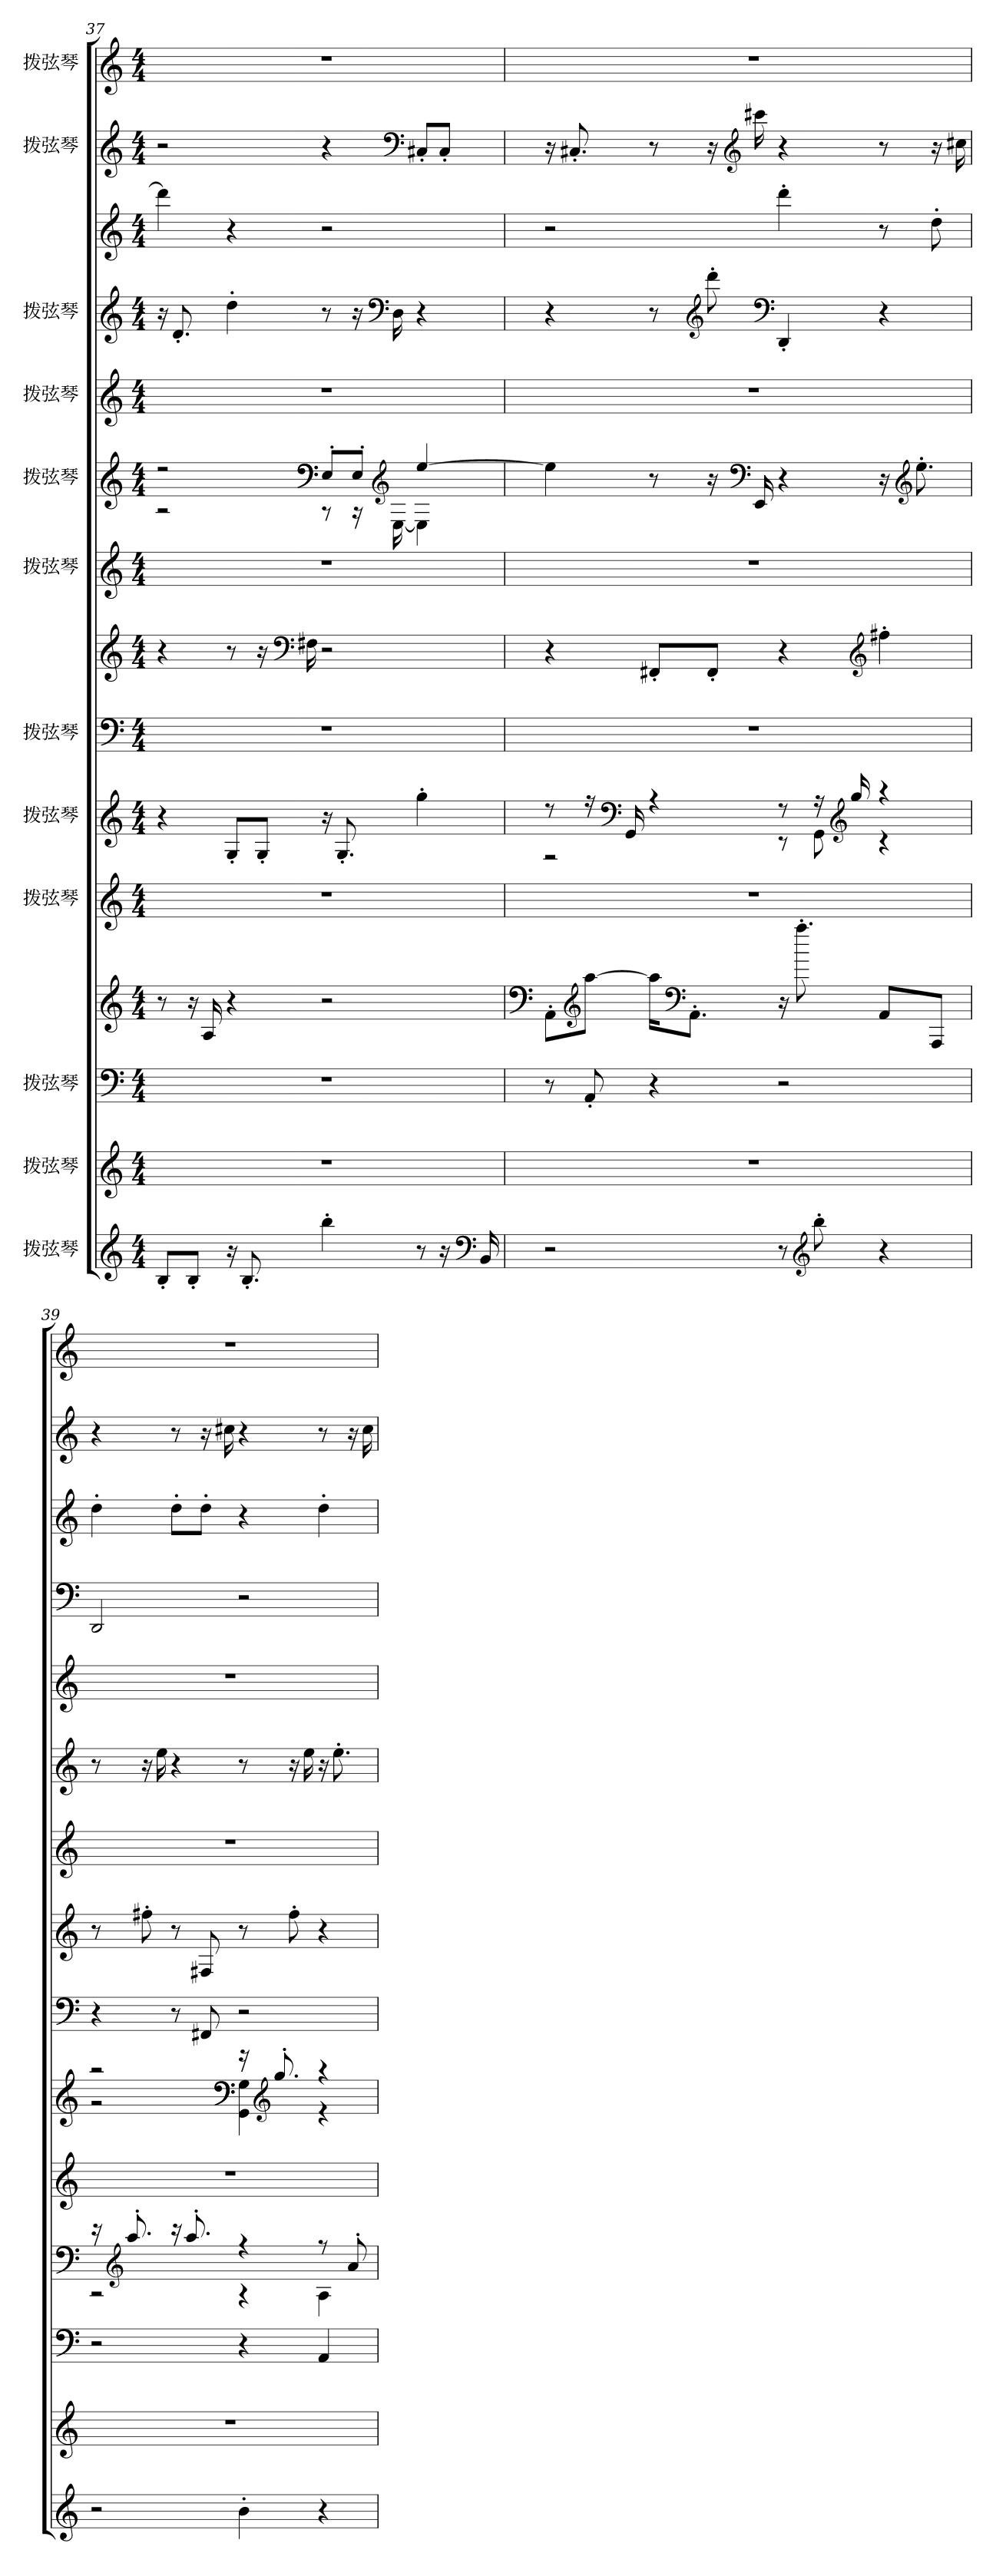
**kern	**kern	**kern	**kern	**kern	**kern	**kern	**kern	**kern	**kern	**kern	**kern	**kern	**kern	**kern
*part12	*part11	*part10	*part10	*part9	*part8	*part7	*part7	*part6	*part5	*part4	*part3	*part3	*part2	*part1
*staff15	*staff14	*staff13	*staff12	*staff11	*staff10	*staff9	*staff8	*staff7	*staff6	*staff5	*staff4	*staff3	*staff2	*staff1
*I"拨弦琴	*I"拨弦琴	*I"拨弦琴	*	*I"拨弦琴	*I"拨弦琴	*I"拨弦琴	*	*I"拨弦琴	*I"拨弦琴	*I"拨弦琴	*I"拨弦琴	*	*I"拨弦琴	*I"拨弦琴
!!LO:PB:g=z
*clefG2	*clefG2	*clefF4	*clefG2	*clefG2	*clefG2	*clefF4	*clefG2	*clefG2	*clefG2	*clefG2	*clefG2	*clefG2	*clefG2	*clefG2
*k[]	*k[]	*k[]	*k[]	*k[]	*k[]	*k[]	*k[]	*k[]	*k[]	*k[]	*k[]	*k[]	*k[]	*k[]
*M4/4	*M4/4	*M4/4	*M4/4	*M4/4	*M4/4	*M4/4	*M4/4	*M4/4	*M4/4	*M4/4	*M4/4	*M4/4	*M4/4	*M4/4
=37	=37	=37	=37	=37	=37	=37	=37	=37	=37	=37	=37	=37	=37	=37
*	*	*	*	*	*	*	*	*	*^	*	*	*	*	*
8B'/L	1r	1r	8r	1r	4r	1r	4r	1r	2r	2r	1r	16r	4ddd\]	2r	1r
.	.	.	.	.	.	.	.	.	.	.	.	8.d'/	.	.	.
8B'/J	.	.	16r	.	.	.	.	.	.	.	.	.	.	.	.
.	.	.	16A/	.	.	.	.	.	.	.	.	.	.	.	.
16r	.	.	4r	.	8G'/L	.	8r	.	.	.	.	4dd'\	4r	.	.
8.B'/	.	.	.	.	.	.	.	.	.	.	.	.	.	.	.
.	.	.	.	.	8G'/J	.	16r	.	.	.	.	.	.	.	.
*	*	*	*	*	*	*	*clefF4	*	*	*	*	*	*	*	*
.	.	.	.	.	.	.	16F#X\	.	.	.	.	.	.	.	.
*	*	*	*	*	*	*	*	*	*clefF4	*	*	*	*	*	*
4bb'\	.	.	2r	.	16r	.	2r	.	8E'/L	8r	.	8r	2r	4r	.
.	.	.	.	.	8.G'/	.	.	.	.	.	.	.	.	.	.
.	.	.	.	.	.	.	.	.	8E'/J	16r	.	16r	.	.	.
*	*	*	*	*	*	*	*	*	*clefG2	*	*	*clefF4	*	*	*
.	.	.	.	.	.	.	.	.	.	[16E\	.	16D\	.	.	.
*	*	*	*	*	*	*	*	*	*	*	*	*	*	*clefF4	*
8r	.	.	.	.	4gg'\	.	.	.	[4ee/	4E\]	.	4r	.	8C#X'/L	.
16r	.	.	.	.	.	.	.	.	.	.	.	.	.	8C#'/J	.
*clefF4	*	*	*	*	*	*	*	*	*	*	*	*	*	*	*
16BB/	.	.	.	.	.	.	.	.	.	.	.	.	.	.	.
*	*	*	*	*	*	*	*	*	*v	*v	*	*	*	*	*
!!LO:PB:g=z
=38	=38	=38	=38	=38	=38	=38	=38	=38	=38	=38	=38	=38	=38	=38
*	*	*	*clefF4	*	*	*	*	*	*	*	*	*	*	*
*	*	*	*	*	*^	*	*	*	*	*	*	*	*	*
2r	1r	8r	8AA'\L	1r	8r	2r	1r	4r	1r	4ee\]	1r	4r	2r	16r	1r
.	.	.	.	.	.	.	.	.	.	.	.	.	.	8.C#X'/	.
*	*	*	*clefG2	*	*	*	*	*	*	*	*	*	*	*	*
.	.	8AA'/	[8aa\J	.	16r	.	.	.	.	.	.	.	.	.	.
*	*	*	*	*	*clefF4	*	*	*	*	*	*	*	*	*	*
.	.	.	.	.	16GG/	.	.	.	.	.	.	.	.	.	.
.	.	4r	16aa\KL]	.	4r	.	.	8FF#X'/L	.	8r	.	8r	.	8r	.
*	*	*	*clefF4	*	*	*	*	*	*	*	*	*	*	*	*
.	.	.	8.AA'\J	.	.	.	.	.	.	.	.	.	.	.	.
*	*	*	*	*	*	*	*	*	*	*	*	*clefG2	*	*	*
.	.	.	.	.	.	.	.	8FF#'/J	.	16r	.	8ddd'\	.	16r	.
*	*	*	*	*	*	*	*	*	*	*clefF4	*	*	*	*clefG2	*
.	.	.	.	.	.	.	.	.	.	16EE/	.	.	.	16ccc#X\	.
*	*	*	*	*	*	*	*	*	*	*	*	*clefF4	*	*	*
8r	.	2r	16r	.	8r	8r	.	4r	.	4r	.	4DD'/	4ddd'\	4r	.
.	.	.	8.aa'\	.	.	.	.	.	.	.	.	.	.	.	.
*clefG2	*	*	*	*	*	*	*	*	*	*	*	*	*	*	*
8bb'\	.	.	.	.	16r	8GG\	.	.	.	.	.	.	.	.	.
*	*	*	*	*	*clefG2	*	*	*	*	*	*	*	*	*	*
.	.	.	.	.	16gg/	.	.	.	.	.	.	.	.	.	.
*	*	*	*	*	*	*	*	*clefG2	*	*	*	*	*	*	*
4r	.	.	8AA/L	.	4r	4r	.	4ff#X'\	.	16r	.	4r	8r	8r	.
*	*	*	*	*	*	*	*	*	*	*clefG2	*	*	*	*	*
.	.	.	.	.	.	.	.	.	.	8.ee'\	.	.	.	.	.
.	.	.	8AAA/J	.	.	.	.	.	.	.	.	.	8dd'\	16r	.
.	.	.	.	.	.	.	.	.	.	.	.	.	.	16cc#X\	.
!!LO:PB:g=z
=39	=39	=39	=39	=39	=39	=39	=39	=39	=39	=39	=39	=39	=39	=39	=39
*	*	*	*^	*	*	*	*	*	*	*	*	*	*	*	*
2r	1r	2r	16r	2r	1r	2r	2r	4r	8r	1r	8r	1r	2DD/	4dd'\	4r	1r
*	*	*	*clefG2	*	*	*	*	*	*	*	*	*	*	*	*	*
.	.	.	8.aa'/	.	.	.	.	.	.	.	.	.	.	.	.	.
.	.	.	.	.	.	.	.	.	8ff#X'\	.	16r	.	.	.	.	.
.	.	.	.	.	.	.	.	.	.	.	16ee\	.	.	.	.	.
.	.	.	16r	.	.	.	.	8r	8r	.	4r	.	.	8dd'\L	8r	.
.	.	.	8.aa'/	.	.	.	.	.	.	.	.	.	.	.	.	.
.	.	.	.	.	.	.	.	8FF#X/	8F#X/	.	.	.	.	8dd'\J	16r	.
.	.	.	.	.	.	.	.	.	.	.	.	.	.	.	16cc#X\	.
*	*	*	*	*	*	*clefF4	*	*	*	*	*	*	*	*	*	*
4b'\	.	4r	4r	4r	.	16r	4GG\ 4G\	2r	8r	.	8r	.	2r	4r	4r	.
*	*	*	*	*	*	*clefG2	*	*	*	*	*	*	*	*	*	*
.	.	.	.	.	.	8.gg'/	.	.	.	.	.	.	.	.	.	.
.	.	.	.	.	.	.	.	.	8ff#'\	.	16r	.	.	.	.	.
.	.	.	.	.	.	.	.	.	.	.	16ee\	.	.	.	.	.
4r	.	4AA/	8r	4A\	.	4r	4r	.	4r	.	16r	.	.	4dd'\	8r	.
.	.	.	.	.	.	.	.	.	.	.	8.ee'\	.	.	.	.	.
.	.	.	8a'/	.	.	.	.	.	.	.	.	.	.	.	16r	.
.	.	.	.	.	.	.	.	.	.	.	.	.	.	.	16cc#\	.
*	*	*	*v	*v	*	*v	*v	*	*	*	*	*	*	*	*	*
=	=	=	=	=	=	=	=	=	=	=	=	=	=	=
*-	*-	*-	*-	*-	*-	*-	*-	*-	*-	*-	*-	*-	*-	*-
